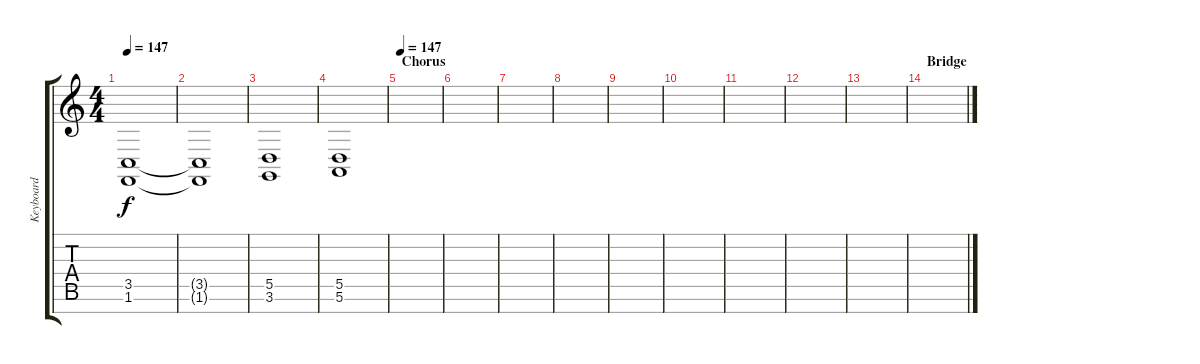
\track ("Keyboard" "Keyboard") {instrument stringensemble1}
\staff {score tabs}
\tuning (E4 B3 G3 D3 A2 E2 B1) {hide}
\ts (4 4)
\tempo 147
\clef g2
\ks c
(3.5 1.6).1{dy f} |
(3.5{t} 1.6{t}).1 |
(5.5 3.6).1 |
(5.5 5.6).1 |
\section ("" "Chorus")
\tempo 147
|
|
|
|
|
|
|
|
|
\section ("" "Bridge")
